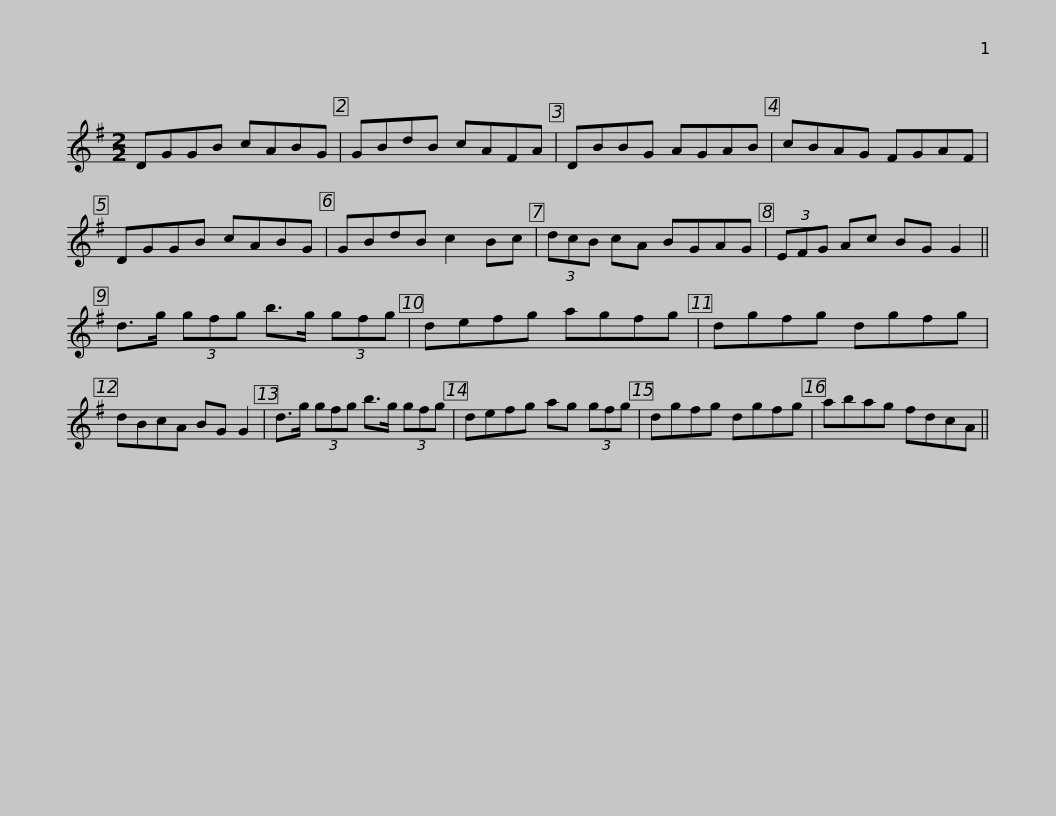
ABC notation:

X:1
L:1/8
M:2/2
I:linebreak $
K:G
V:1 treble
V:1
 DGGB cABG | GBdB cAFA | DBBG AGAB | cBAG FGAF | DGGB cABG |$ %5
 GBdB c2 Bc | (3dcB cA BGAG | (3EFG Ac BG G2 || d>g (3gfg b>g (3gfg | defg agfg |$ %10
 dgfg dgfg | dBcA BG G2 | d>g (3gfg b>g (3gfg | defg ag (3gfg | dgfg dgfg |$ %15
 abag fdcA || %16
